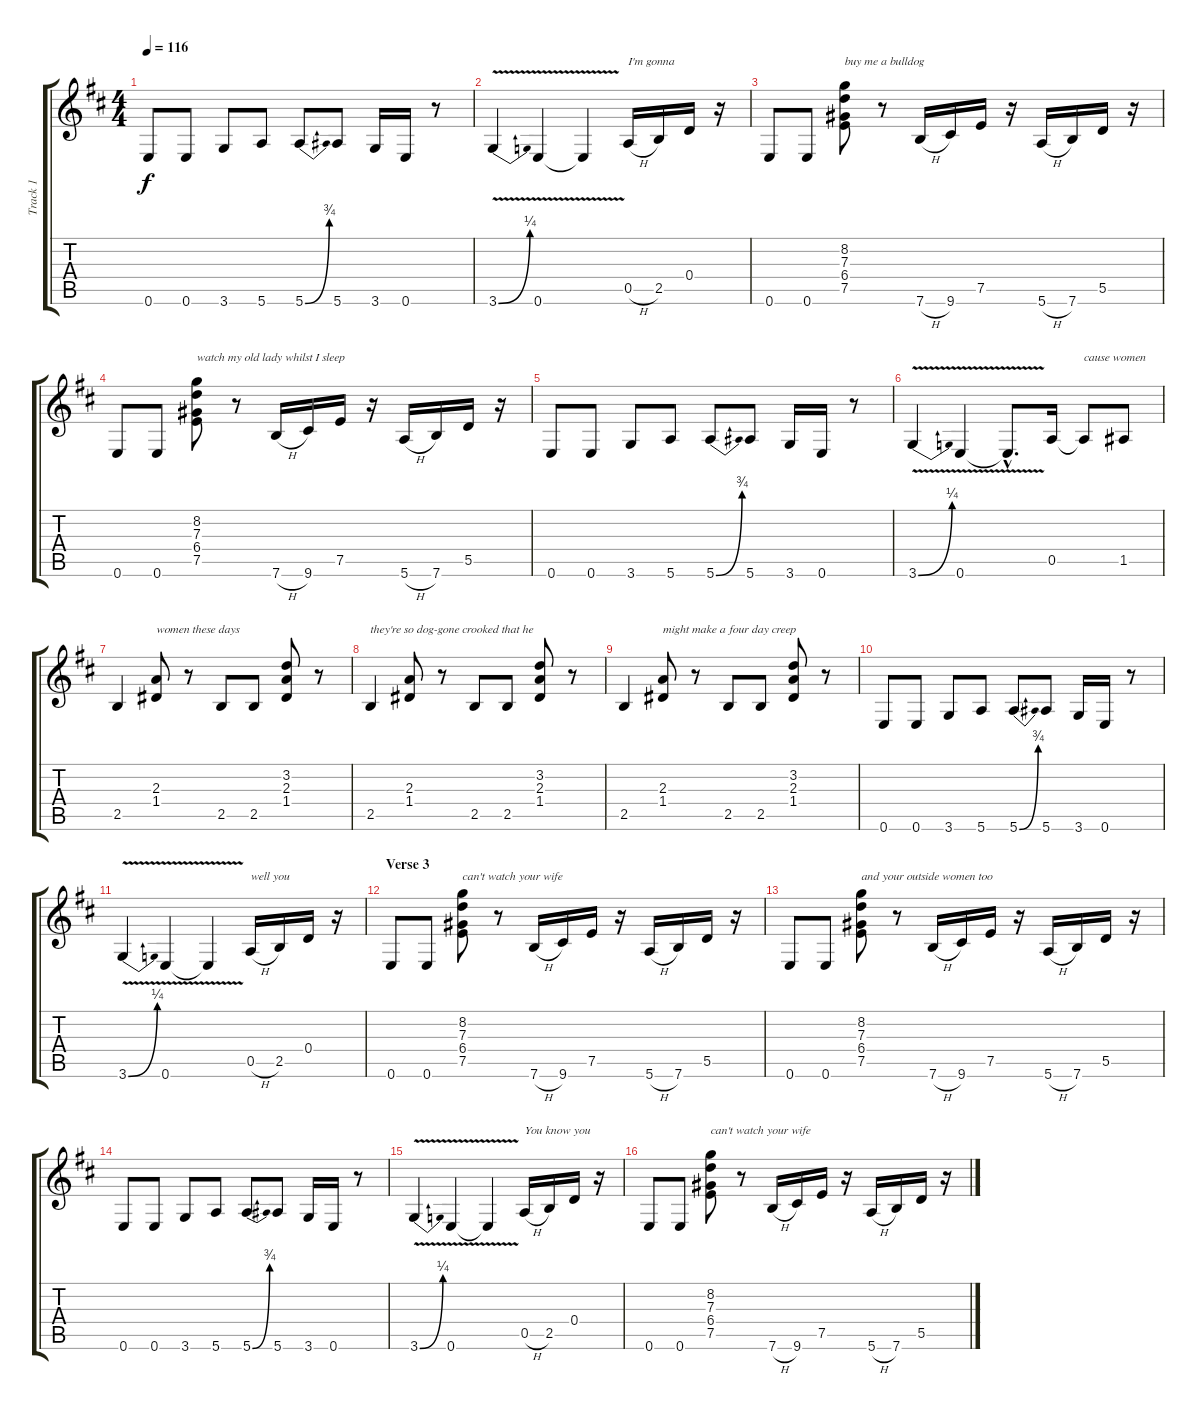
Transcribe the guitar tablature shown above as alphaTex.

\track ("Track 1" "Track 1") {instrument overdrivenguitar}
\staff {score tabs}
\tuning (E4 B3 G3 D3 A2 E2) {hide}
\ts (4 4)
\tempo 116
\clef g2
\ks d
0.6.8{dy f} 0.6.8 3.6.8 5.6.8 5.6{be (bend 0 0 60 3)}.8 5.6.8 3.6.16 0.6.16 r.8 |
3.6{be (bend 0 0 60 1) v}.4 0.6{v}.4 0.6{t}.4 0.5{h}.16{txt "I'm gonna"} 2.5.16 0.4.16 r.16 |
0.6.8 0.6.8 (8.2 7.3 6.4 7.5).8{txt "buy me a bulldog"} r.8 7.6{h}.16 9.6.16 7.5.16 r.16 5.6{h}.16 7.6.16 5.5.16 r.16 |
0.6.8 0.6.8 (8.2 7.3 6.4 7.5).8{txt "watch my old lady whilst I sleep"} r.8 7.6{h}.16 9.6.16 7.5.16 r.16 5.6{h}.16 7.6.16 5.5.16 r.16 |
0.6.8 0.6.8 3.6.8 5.6.8 5.6{be (bend 0 0 60 3)}.8 5.6.8 3.6.16 0.6.16 r.8 |
3.6{be (bend 0 0 60 1) v}.4 0.6{v}.4 0.6{hac t}.8{d} 0.5.16 0.5{t}.8{txt "cause women"} 1.5.8 |
2.5.4 (2.3 1.4).8{txt "women these days"} r.8 2.5.8 2.5.8 (3.2 2.3 1.4).8 r.8 |
2.5.4{txt "they're so dog-gone crooked that he"} (2.3 1.4).8 r.8 2.5.8 2.5.8 (3.2 2.3 1.4).8 r.8 |
2.5.4 (2.3 1.4).8{txt "might make a four day creep"} r.8 2.5.8 2.5.8 (3.2 2.3 1.4).8 r.8 |
0.6.8 0.6.8 3.6.8 5.6.8 5.6{be (bend 0 0 60 3)}.8 5.6.8 3.6.16 0.6.16 r.8 |
3.6{be (bend 0 0 60 1) v}.4 0.6{v}.4 0.6{t}.4 0.5{h}.16{txt "well you"} 2.5.16 0.4.16 r.16 |
\section ("" "Verse 3")
0.6.8 0.6.8 (8.2 7.3 6.4 7.5).8{txt "can't watch your wife"} r.8 7.6{h}.16 9.6.16 7.5.16 r.16 5.6{h}.16 7.6.16 5.5.16 r.16 |
0.6.8 0.6.8 (8.2 7.3 6.4 7.5).8{txt "and your outside women too"} r.8 7.6{h}.16 9.6.16 7.5.16 r.16 5.6{h}.16 7.6.16 5.5.16 r.16 |
0.6.8 0.6.8 3.6.8 5.6.8 5.6{be (bend 0 0 60 3)}.8 5.6.8 3.6.16 0.6.16 r.8 |
3.6{be (bend 0 0 60 1) v}.4 0.6{v}.4 0.6{t}.4 0.5{h}.16{txt "You know you"} 2.5.16 0.4.16 r.16 |
0.6.8 0.6.8 (8.2 7.3 6.4 7.5).8{txt "can't watch your wife"} r.8 7.6{h}.16 9.6.16 7.5.16 r.16 5.6{h}.16 7.6.16 5.5.16 r.16
